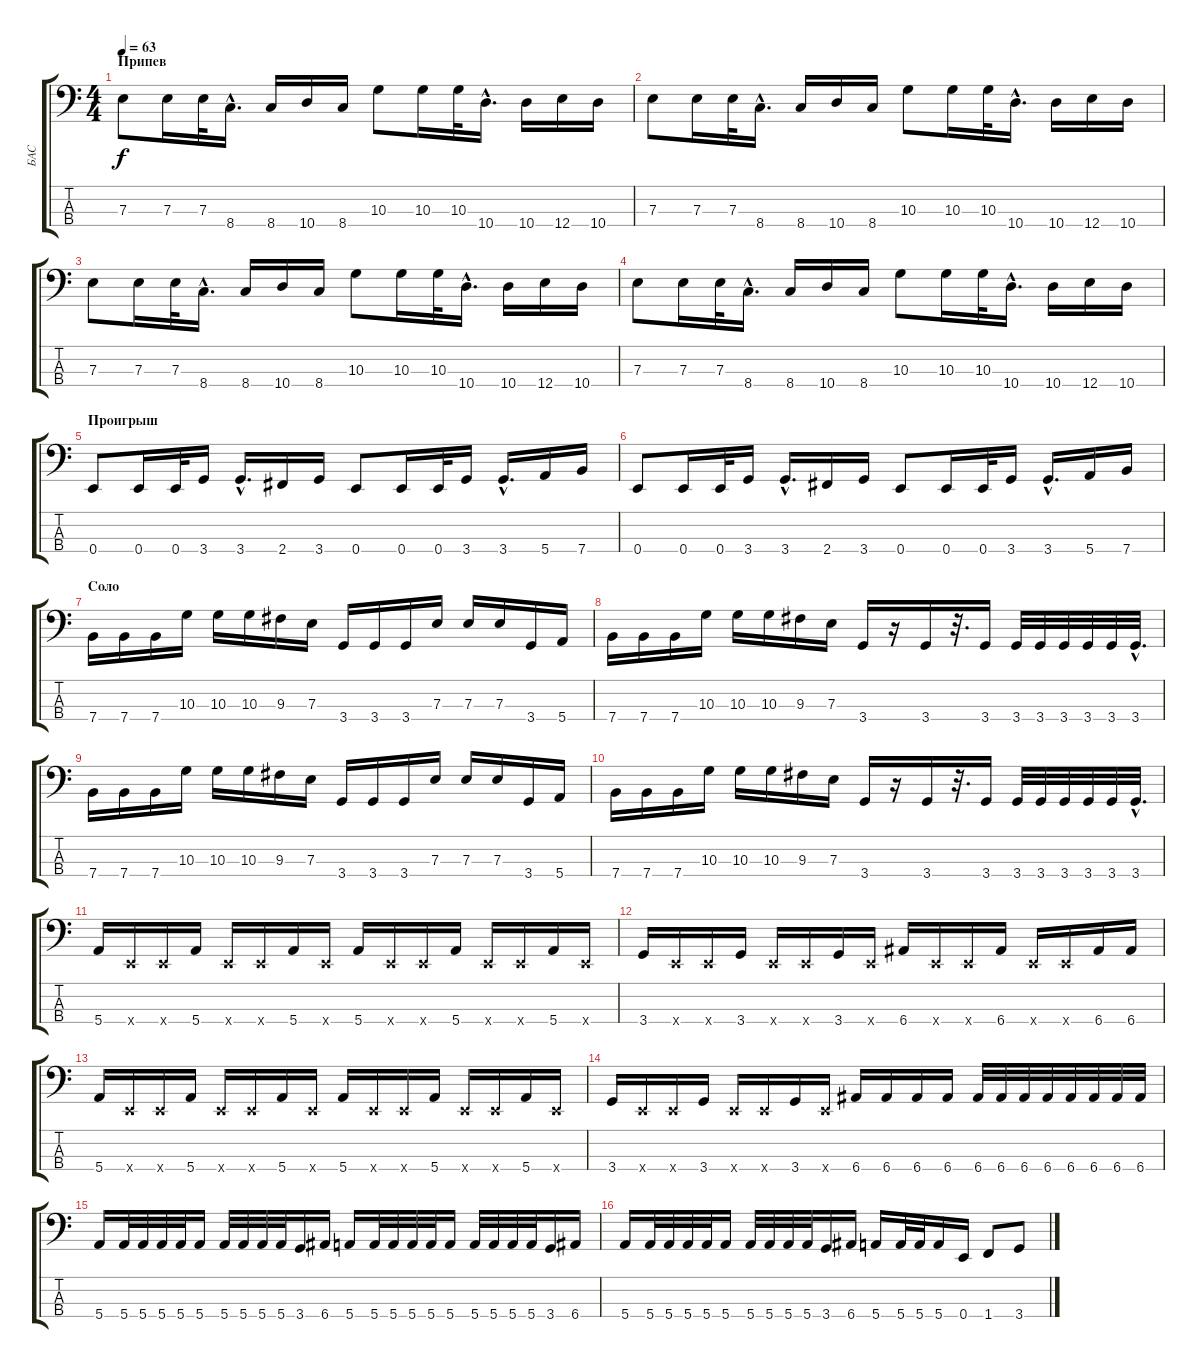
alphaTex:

\track ("БАС" "БАС") {instrument fretlessbass}
\staff {score tabs}
\tuning (G2 D2 A1 E1) {hide}
\ts (4 4)
\section ("" "Припев")
\tempo 63
\clef f4
\ks c
7.3.8{dy f} 7.3.16 7.3.32 8.4{hac}.16{d} 8.4.16 10.4.16 8.4.16 10.3.8 10.3.16 10.3.32 10.4{hac}.16{d} 10.4.16 12.4.16 10.4.16 |
7.3.8 7.3.16 7.3.32 8.4{hac}.16{d} 8.4.16 10.4.16 8.4.16 10.3.8 10.3.16 10.3.32 10.4{hac}.16{d} 10.4.16 12.4.16 10.4.16 |
7.3.8 7.3.16 7.3.32 8.4{hac}.16{d} 8.4.16 10.4.16 8.4.16 10.3.8 10.3.16 10.3.32 10.4{hac}.16{d} 10.4.16 12.4.16 10.4.16 |
7.3.8 7.3.16 7.3.32 8.4{hac}.16{d} 8.4.16 10.4.16 8.4.16 10.3.8 10.3.16 10.3.32 10.4{hac}.16{d} 10.4.16 12.4.16 10.4.16 |
\section ("" "Проигрыш")
0.4.8 0.4.16 0.4.32 3.4.16 3.4{hac}.16{d} 2.4.16 3.4.16 0.4.8 0.4.16 0.4.32 3.4.16 3.4{hac}.16{d} 5.4.16 7.4.16 |
0.4.8 0.4.16 0.4.32 3.4.16 3.4{hac}.16{d} 2.4.16 3.4.16 0.4.8 0.4.16 0.4.32 3.4.16 3.4{hac}.16{d} 5.4.16 7.4.16 |
\section ("" "Соло")
7.4.16 7.4.16 7.4.16 10.3.16 10.3.16 10.3.16 9.3.16 7.3.16 3.4.16 3.4.16 3.4.16 7.3.16 7.3.16 7.3.16 3.4.16 5.4.16 |
7.4.16 7.4.16 7.4.16 10.3.16 10.3.16 10.3.16 9.3.16 7.3.16 3.4.16 r.16 3.4.16 r.32{d} 3.4.16 3.4.32 3.4.32 3.4.32 3.4.32 3.4.32 3.4{hac}.32{d} |
7.4.16 7.4.16 7.4.16 10.3.16 10.3.16 10.3.16 9.3.16 7.3.16 3.4.16 3.4.16 3.4.16 7.3.16 7.3.16 7.3.16 3.4.16 5.4.16 |
7.4.16 7.4.16 7.4.16 10.3.16 10.3.16 10.3.16 9.3.16 7.3.16 3.4.16 r.16 3.4.16 r.32{d} 3.4.16 3.4.32 3.4.32 3.4.32 3.4.32 3.4.32 3.4{hac}.32{d} |
5.4.16 0.4{x}.16 0.4{x}.16 5.4.16 0.4{x}.16 0.4{x}.16 5.4.16 0.4{x}.16 5.4.16 0.4{x}.16 0.4{x}.16 5.4.16 0.4{x}.16 0.4{x}.16 5.4.16 0.4{x}.16 |
3.4.16 0.4{x}.16 0.4{x}.16 3.4.16 0.4{x}.16 0.4{x}.16 3.4.16 0.4{x}.16 6.4.16 0.4{x}.16 0.4{x}.16 6.4.16 0.4{x}.16 0.4{x}.16 6.4.16 6.4.16 |
5.4.16 0.4{x}.16 0.4{x}.16 5.4.16 0.4{x}.16 0.4{x}.16 5.4.16 0.4{x}.16 5.4.16 0.4{x}.16 0.4{x}.16 5.4.16 0.4{x}.16 0.4{x}.16 5.4.16 0.4{x}.16 |
3.4.16 0.4{x}.16 0.4{x}.16 3.4.16 0.4{x}.16 0.4{x}.16 3.4.16 0.4{x}.16 6.4.16 6.4.16 6.4.16 6.4.16 6.4.32 6.4.32 6.4.32 6.4.32 6.4.32 6.4.32 6.4.32 6.4.32 |
5.4.16 5.4.32 5.4.32 5.4.32 5.4.32 5.4.16 5.4.32 5.4.32 5.4.32 5.4.32 3.4.16 6.4.16 5.4.16 5.4.32 5.4.32 5.4.32 5.4.32 5.4.16 5.4.32 5.4.32 5.4.32 5.4.32 3.4.16 6.4.16 |
5.4.16 5.4.32 5.4.32 5.4.32 5.4.32 5.4.16 5.4.32 5.4.32 5.4.32 5.4.32 3.4.16 6.4.16 5.4.16 5.4.32 5.4.32 5.4.16 0.4.16 1.4.8 3.4.8
